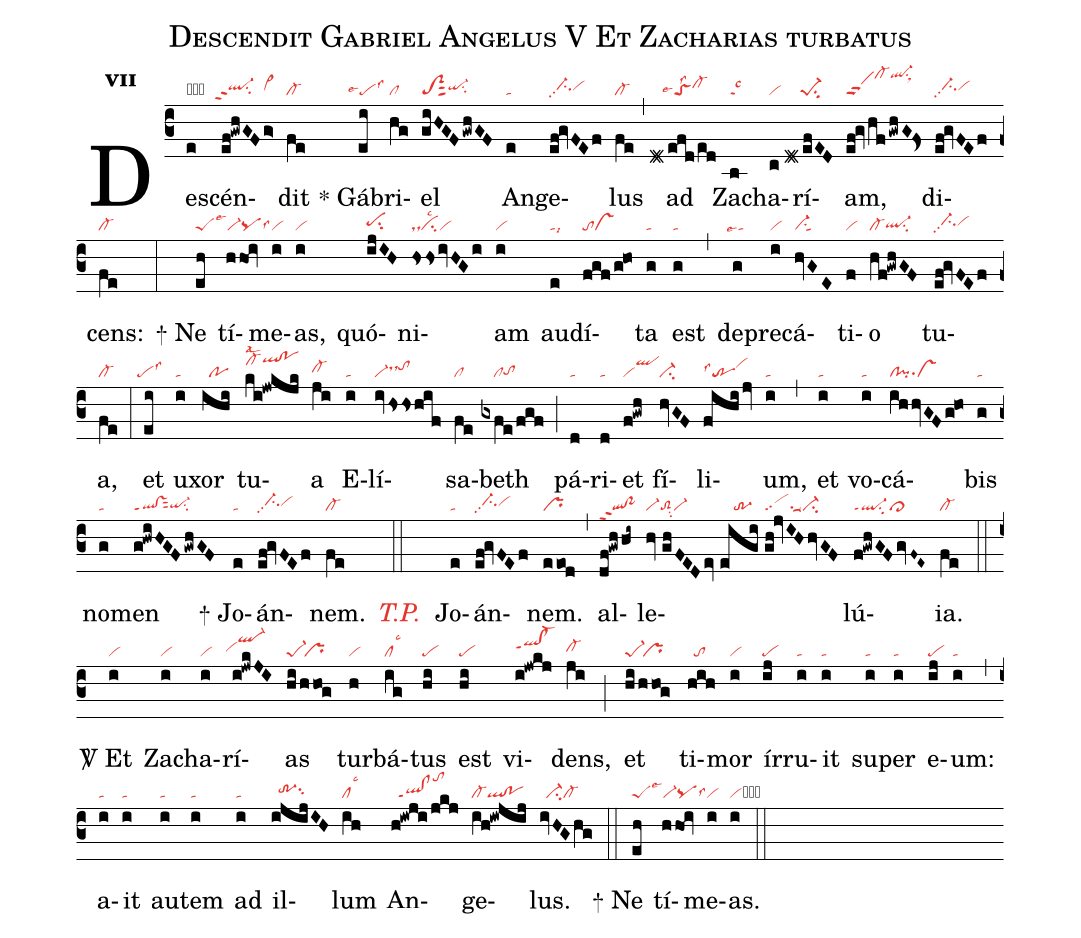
name:Descendit Gabriel Angelus V Et Zacharias turbatus;
office-part:re;
mode:7;
nabc-lines:1;
%%
initial-style: 1;
name: Descendit Gabriel Angelus;
mode:7;
office-part: Responsorium;
annotation: Resp.;
annotation:vii;
nabc-lines:1;
%%
(c3) De(e|obta)scén(ef!gwhGFg>|``ql-hhppt2su2vi>hh)dit(fe|cl-) ()<sp>*</sp> Gá(ei|```pelse4lss3)bri(hg|cl)el(giHGF/gwhGF|toS2sut2qi-hhsu2) An(e|ta)ge(ef!gvFEf|//ci-hhpp2vihh)lus(fe|cl-) (,)ad(d#efd/ed|////toSlse4lss2cl-hi) Za(b|talsc3)cha(c|vi)rí(d#efED|/////pe-1su2)am,(ef!gv/hf/gwhG!Fs>|scScl-hmql-hmsu1sux1) di(ef!gvFEf|//ci-hhpp2vihh)cens:(fe|cl-) (:)

<sp>+</sp> Ne(eh|peS) tí(hhoi|```vi-lse1pqlss6)me(i|vi)as,(i|vi) quó(ijIH|pehhsu2)ni(hssivHGi|dscilsc2vi)am(i|vi) au(e|talsi9)dí(fgf/g!ho|tovs)ta(g|ta) est(g|ta) (,) de(g|``talse4)pre(i|vi)cá(hvGE|vi-su1sut1)ti(f|vi)o(hf!gwhGF|cl-ql-hgsu2) tu(ef!gvFEf|//ci-hhpp2vihh)a,(fe|cl-) (:) et(ei|``pelss3) u(i|ta)xor(ihi|//po) tu(ki!jwkjk|cl-hklsal2qlhl!pohl)a(ji|cl-hh) E(i|ta)lí(ivhss/hif|vi-dshitohi)sa(fe|cl)beth(gxfe/fgf|////cltohg) (;) pá(d|ta)ri(d|ta)et(f!gwh|viqlhk) fí(hvGF|ci-)li(fihi/jv|trlss1vihj)um,(i|ta) (,) et(i|ta) vo(i|ta)cá(ihhvGFg!ho|cl!pisu1vs)bis(g|ta) no(g|ta)men(g!hwiHGF/gwhGF|ql!vsppt1sut2qi-hgsu2) <sp>+</sp> Jo(e|ta)án(ef!gvFEf|//ci-hhpp2vihh)nem.(fe|cl-) (::) <i><c> T.P. </c></i> Jo(e|ta)án(ef!gvFEf|//ci-hhpp2vihh)nem.(eeod|pr) (,) al(df!gwh/hi~|ql!po~ppt2)le(hv//ghFEDev|vi-toS2su2vi-|//eigi|////tr-3|//gh!jvIHhvGF|scsu1suu1ci-)lú(f!gwhGFgvF~E~|ql-ppt1su2ci~)ia.(fe|cl-) (::)

<sp>V/</sp> Et(i|vi) Za(i|vi)cha(i|vi)rí(i!jwkJI|``vihhql-hl)as(hi/hhog|pe-1`pr) tur(h|vi)bá(ig|cllsc3)tus(hi|pe) est(hi|pe) vi(i!jwkj|qlhi!cl-hippt1)dens,(ji|cl-hh) (;)et(hi/hhog|pe-1`pr) ti(hih|//to)mor(i|vi) ír(ij|pe)ru(i|ta)it(i|ta) su(i|ta)per(i|ta) e(ij|pe)um:(i|ta) (,)a(i|ta)it(i|ta) au(i|ta)tem(i|ta) ad(i|ta) il(ijijIH|//tr-3hhsu2)lum(ih|cllsc3) An(h!iwji/jkj|//ql!clppt1tohm)ge(ih!iwjij|cl-ql!po)lus.(ivHGhg|//ci-cl-) (::)

<sp>+</sp> Ne(eh|peS) tí(hhoi|```vi-lse1pqlss6)me(i|vi)as.(i|vicb) (::)
